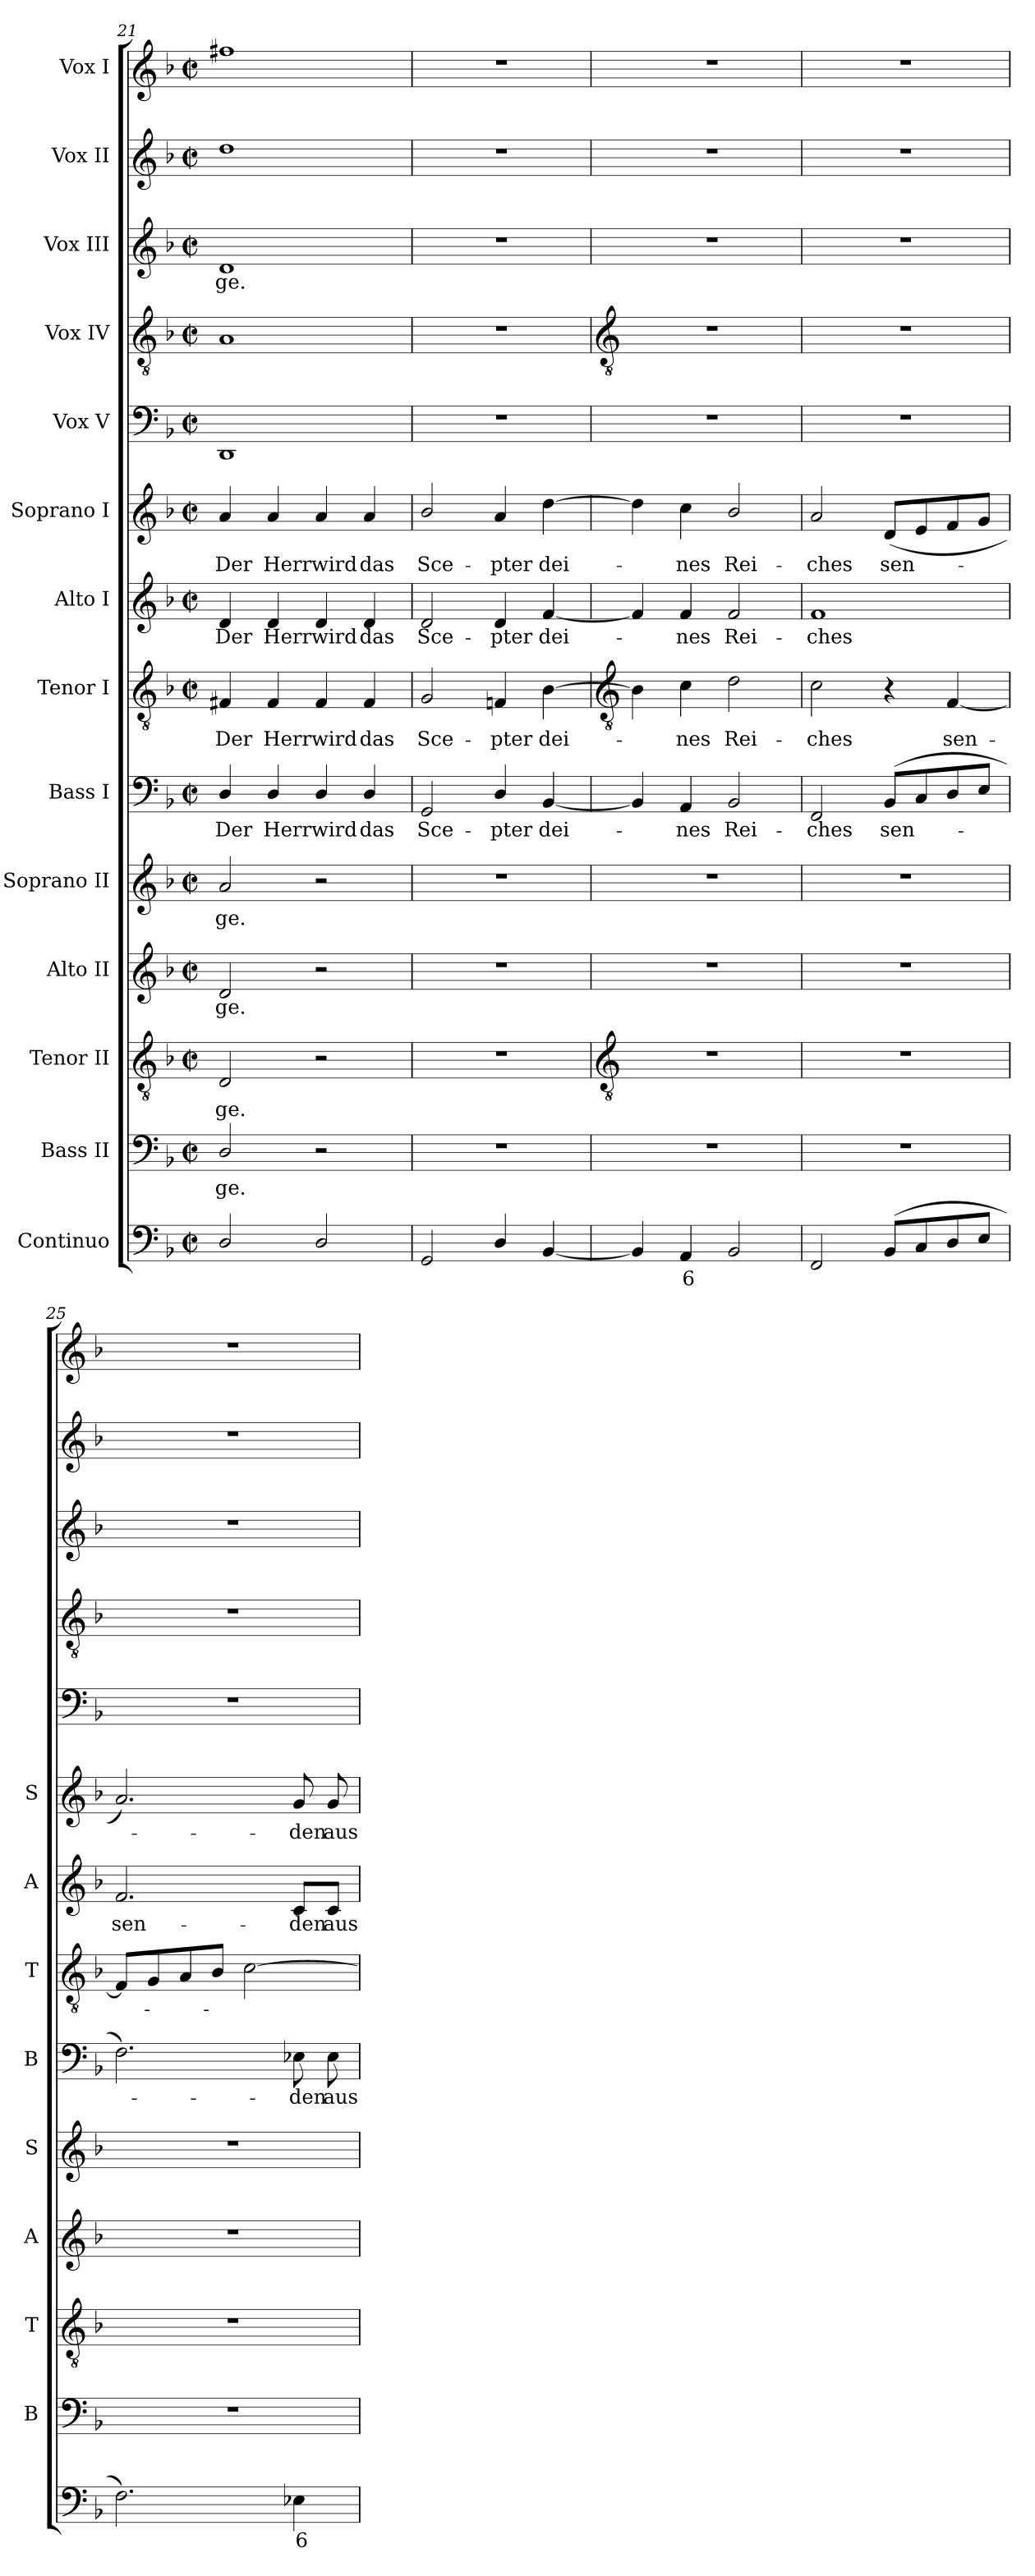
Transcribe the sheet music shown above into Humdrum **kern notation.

**kern	**text	**kern	**text	**kern	**text	**kern	**text	**kern	**text	**kern	**text	**kern	**text	**kern	**text	**kern	**text	**kern	**kern	**kern	**text	**kern	**kern
*part14	*part14	*part13	*part13	*part12	*part12	*part11	*part11	*part10	*part10	*part9	*part9	*part8	*part8	*part7	*part7	*part6	*part6	*part5	*part4	*part3	*part3	*part2	*part1
*staff14	*staff14	*staff13	*staff13	*staff12	*staff12	*staff11	*staff11	*staff10	*staff10	*staff9	*staff9	*staff8	*staff8	*staff7	*staff7	*staff6	*staff6	*staff5	*staff4	*staff3	*staff3	*staff2	*staff1
*I"Continuo	*	*I"Bass II	*	*I"Tenor II	*	*I"Alto II	*	*I"Soprano II	*	*I"Bass I	*	*I"Tenor I	*	*I"Alto I	*	*I"Soprano I	*	*I"Vox V	*I"Vox IV	*I"Vox III	*	*I"Vox II	*I"Vox I
*	*	*I'B	*	*I'T	*	*I'A	*	*I'S	*	*I'B	*	*I'T	*	*I'A	*	*I'S	*	*	*	*	*	*	*
*clefF4	*	*clefF4	*	*clefGv2	*	*clefG2	*	*clefG2	*	*clefF4	*	*clefGv2	*	*clefG2	*	*clefG2	*	*clefF4	*clefGv2	*clefG2	*	*clefG2	*clefG2
*k[b-]	*	*k[b-]	*	*k[b-]	*	*k[b-]	*	*k[b-]	*	*k[b-]	*	*k[b-]	*	*k[b-]	*	*k[b-]	*	*k[b-]	*k[b-]	*k[b-]	*	*k[b-]	*k[b-]
*F:	*	*F:	*	*F:	*	*F:	*	*F:	*	*F:	*	*F:	*	*F:	*	*F:	*	*F:	*F:	*F:	*	*F:	*F:
*M2/2	*	*M2/2	*	*M2/2	*	*M2/2	*	*M2/2	*	*M2/2	*	*M2/2	*	*M2/2	*	*M2/2	*	*M2/2	*M2/2	*M2/2	*	*M2/2	*M2/2
*met(c|)	*	*met(c|)	*	*met(c|)	*	*met(c|)	*	*met(c|)	*	*met(c|)	*	*met(c|)	*	*met(c|)	*	*met(c|)	*	*met(c|)	*met(c|)	*met(c|)	*	*met(c|)	*met(c|)
=21	=21	=21	=21	=21	=21	=21	=21	=21	=21	=21	=21	=21	=21	=21	=21	=21	=21	=21	=21	=21	=21	=21	=21
!	!	!	!LO:LY:b	!	!LO:LY:b	!	!LO:LY:b	!	!LO:LY:b	!	!LO:LY:b	!	!LO:LY:b	!	!LO:LY:b	!	!LO:LY:b	!	!	!	!LO:LY:b	!	!
2D/	.	2D/	-ge.	2D	-ge.	2d	ge.	2a	-ge.	4D/	Der	4F#X	Der	4d	Der	4a	Der	1DD	1A	1d	-ge.	1dd	1ff#X
!	!	!	!	!	!	!	!	!	!	!	!LO:LY:b	!	!LO:LY:b	!	!LO:LY:b	!	!LO:LY:b	!	!	!	!	!	!
.	.	.	.	.	.	.	.	.	.	4D/	Herr	4F#	Herr	4d	Herr	4a	Herr	.	.	.	.	.	.
!	!	!	!	!	!	!	!	!	!	!	!LO:LY:b	!	!LO:LY:b	!	!LO:LY:b	!	!LO:LY:b	!	!	!	!	!	!
2D/	.	2r	.	2r	.	2r	.	2r	.	4D/	wird	4F#	wird	4d	wird	4a	wird	.	.	.	.	.	.
!	!	!	!	!	!	!	!	!	!	!	!LO:LY:b	!	!LO:LY:b	!	!LO:LY:b	!	!LO:LY:b	!	!	!	!	!	!
.	.	.	.	.	.	.	.	.	.	4D/	das	4F#	das	4d	das	4a	das	.	.	.	.	.	.
=22	=22	=22	=22	=22	=22	=22	=22	=22	=22	=22	=22	=22	=22	=22	=22	=22	=22	=22	=22	=22	=22	=22	=22
!	!	!	!	!	!	!	!	!	!	!	!LO:LY:b	!	!LO:LY:b	!	!LO:LY:b	!	!LO:LY:b	!	!	!	!	!	!
2GG	.	1r	.	1r	.	1r	.	1r	.	2GG	Sce-	2G	Sce-	2d	Sce-	2b-/	Sce-	1r	1r	1r	.	1r	1r
!	!	!	!	!	!	!	!	!	!	!	!LO:LY:b	!	!LO:LY:b	!	!LO:LY:b	!	!LO:LY:b	!	!	!	!	!	!
4D/	.	.	.	.	.	.	.	.	.	4D/	-pter	4Fn	-pter	4d	-pter	4a	-pter	.	.	.	.	.	.
!	!	!	!	!	!	!	!	!	!	!	!LO:LY:b	!	!LO:LY:b	!	!LO:LY:b	!	!LO:LY:b	!	!	!	!	!	!
[4BB-	.	.	.	.	.	.	.	.	.	[4BB-	dei-	[4B-	dei-	[4f	dei-	[4dd	dei-	.	.	.	.	.	.
!!LO:LB:g=z
=23	=23	=23	=23	=23	=23	=23	=23	=23	=23	=23	=23	=23	=23	=23	=23	=23	=23	=23	=23	=23	=23	=23	=23
*	*	*	*	*clefGv2	*	*	*	*	*	*	*	*clefGv2	*	*	*	*	*	*	*clefGv2	*	*	*	*
4BB-]	.	1r	.	1r	.	1r	.	1r	.	4BB-]	.	4B-]	.	4f]	.	4dd]	.	1r	1r	1r	.	1r	1r
!	!LO:LY:b	!	!	!	!	!	!	!	!	!	!LO:LY:b	!	!LO:LY:b	!	!LO:LY:b	!	!LO:LY:b	!	!	!	!	!	!
4AA	6	.	.	.	.	.	.	.	.	4AA	nes	4c	nes	4f	nes	4cc	nes	.	.	.	.	.	.
!	!	!	!	!	!	!	!	!	!	!	!LO:LY:b	!	!LO:LY:b	!	!LO:LY:b	!	!LO:LY:b	!	!	!	!	!	!
2BB-	.	.	.	.	.	.	.	.	.	2BB-	Rei-	2d	Rei-	2f	Rei-	2b-/	Rei-	.	.	.	.	.	.
=24	=24	=24	=24	=24	=24	=24	=24	=24	=24	=24	=24	=24	=24	=24	=24	=24	=24	=24	=24	=24	=24	=24	=24
!	!	!	!	!	!	!	!	!	!	!	!LO:LY:b	!	!LO:LY:b	!	!LO:LY:b	!	!LO:LY:b	!	!	!	!	!	!
2FF	.	1r	.	1r	.	1r	.	1r	.	2FF	-ches	2c	-ches	1f	-ches	2a	-ches	1r	1r	1r	.	1r	1r
!	!	!	!	!	!	!	!	!	!	!	!LO:LY:b	!	!	!	!	!	!LO:LY:b	!	!	!	!	!	!
(<8BB-L	.	.	.	.	.	.	.	.	.	(<8BB-L	sen-	4r	.	.	.	(<8dL	sen-	.	.	.	.	.	.
8C	.	.	.	.	.	.	.	.	.	8C	.	.	.	.	.	8e	.	.	.	.	.	.	.
!	!	!	!	!	!	!	!	!	!	!	!	!	!LO:LY:b	!	!	!	!	!	!	!	!	!	!
8D	.	.	.	.	.	.	.	.	.	8D	.	[4F	sen-	.	.	8f	.	.	.	.	.	.	.
8EJ	.	.	.	.	.	.	.	.	.	8EJ	.	.	.	.	.	8gJ	.	.	.	.	.	.	.
=25	=25	=25	=25	=25	=25	=25	=25	=25	=25	=25	=25	=25	=25	=25	=25	=25	=25	=25	=25	=25	=25	=25	=25
!	!	!	!	!	!	!	!	!	!	!	!	!	!	!	!LO:LY:b	!	!	!	!	!	!	!	!
2.F)	.	1r	.	1r	.	1r	.	1r	.	2.F)	.	8FL]	.	2.f	sen-	2.a)	.	1r	1r	1r	.	1r	1r
.	.	.	.	.	.	.	.	.	.	.	.	8G	.	.	.	.	.	.	.	.	.	.	.
.	.	.	.	.	.	.	.	.	.	.	.	8A	.	.	.	.	.	.	.	.	.	.	.
.	.	.	.	.	.	.	.	.	.	.	.	8B-J	.	.	.	.	.	.	.	.	.	.	.
.	.	.	.	.	.	.	.	.	.	.	.	[2c	.	.	.	.	.	.	.	.	.	.	.
!	!LO:LY:b	!	!	!	!	!	!	!	!	!	!LO:LY:b	!	!	!	!LO:LY:b	!	!LO:LY:b	!	!	!	!	!	!
4E-X	6	.	.	.	.	.	.	.	.	8E-X	den	.	.	8c/L	-den	8g	den	.	.	.	.	.	.
!	!	!	!	!	!	!	!	!	!	!	!LO:LY:b	!	!	!	!LO:LY:b	!	!LO:LY:b	!	!	!	!	!	!
.	.	.	.	.	.	.	.	.	.	8E-	aus	.	.	8c/J	aus	8g	aus	.	.	.	.	.	.
=	=	=	=	=	=	=	=	=	=	=	=	=	=	=	=	=	=	=	=	=	=	=	=
*-	*-	*-	*-	*-	*-	*-	*-	*-	*-	*-	*-	*-	*-	*-	*-	*-	*-	*-	*-	*-	*-	*-	*-
